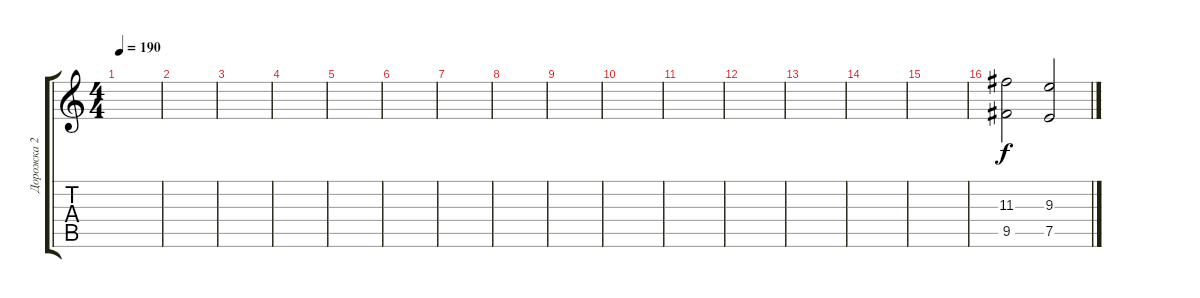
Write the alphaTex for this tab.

\track ("Дорожка 2" "Дорожка 2") {instrument electricguitarclean}
\staff {score tabs}
\tuning (E4 B3 G3 D3 A2 E2) {hide}
\ts (4 4)
\tempo 190
\clef g2
\ks c
|
|
|
|
|
|
|
|
|
|
|
|
|
|
|
(11.3 9.5).2 (9.3 7.5).2
